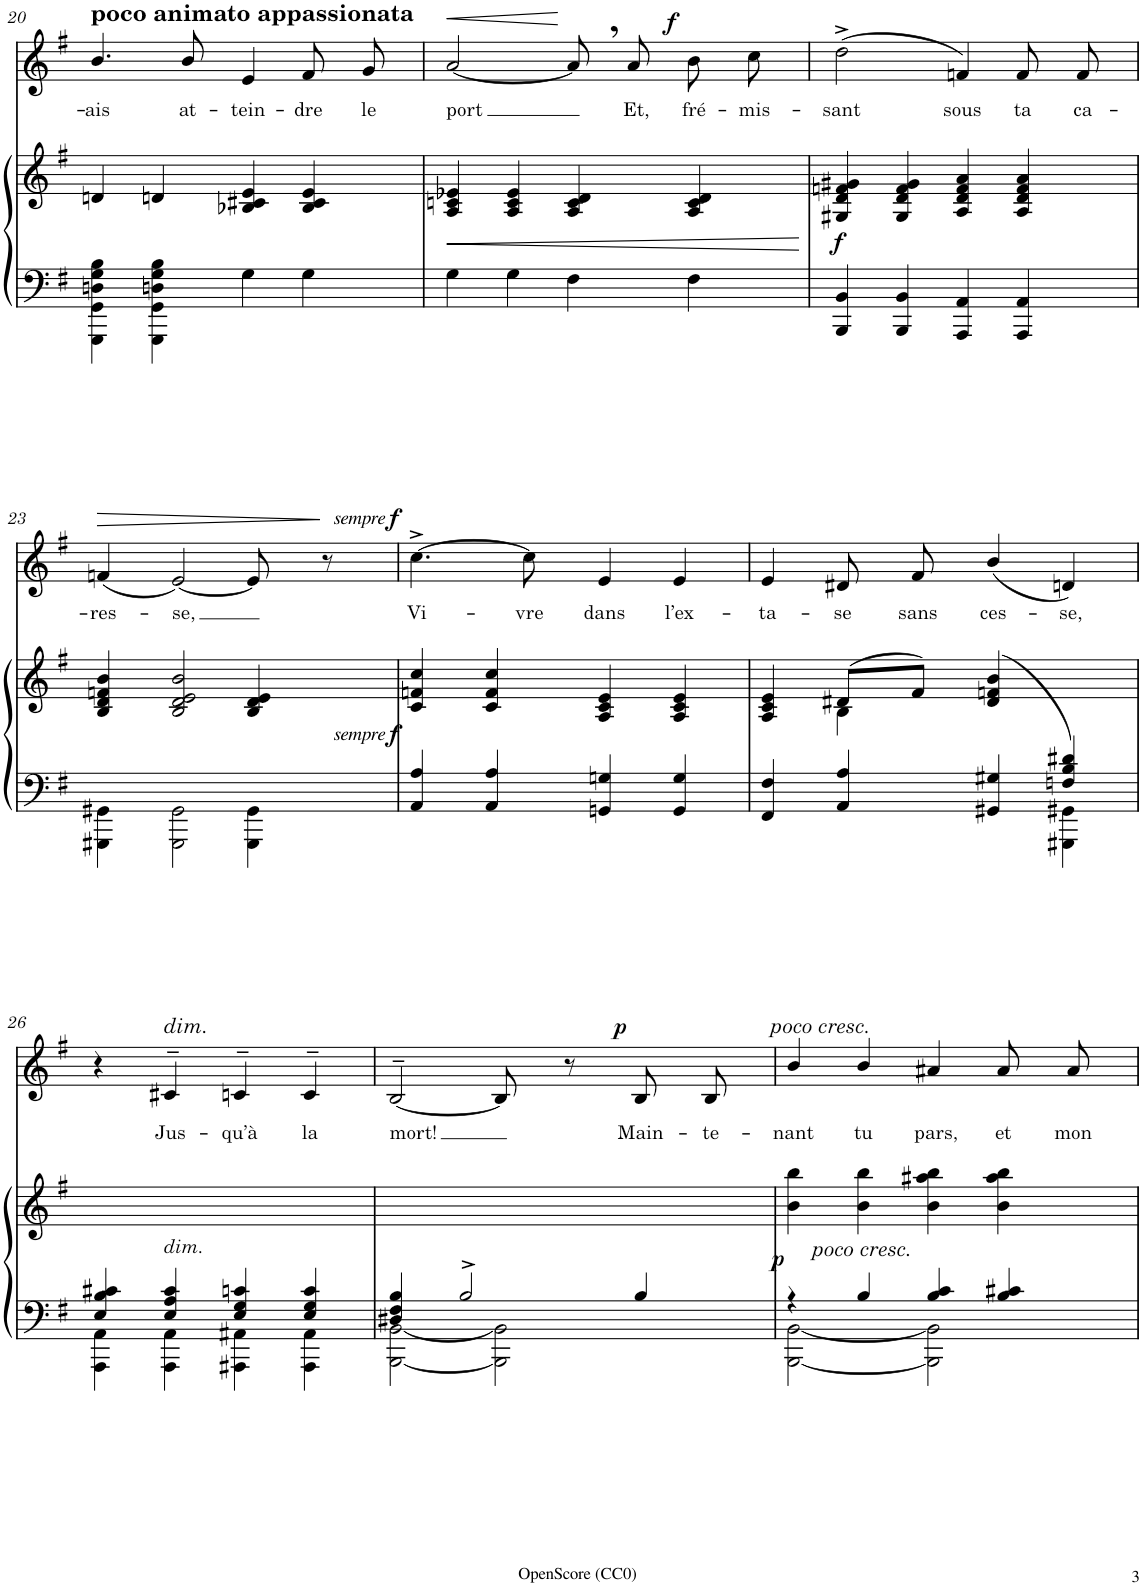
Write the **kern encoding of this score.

**kern	**kern	**dynam	**kern	**text	**dynam
*part2	*part2	*part2	*part1	*part1	*part1
*staff3	*staff2	*staff2/3	*staff1	*staff1	*staff1
*I"Piano	*	*	*I"Voice	*	*
*I'Pno	*	*	*	*	*
!!LO:PB:g=z
*clefF4	*clefG2	*	*clefG2	*	*
*k[f#]	*k[f#]	*	*k[f#]	*	*
*M4/4	*M4/4	*	*M4/4	*	*
*met(c)	*met(c)	*	*met(c)	*	*
=20	=20	=20	=20	=20	=20
*^	*	*	*	*	*
!	!	!	!	!LO:TX:a:B:t=poco animato appassionata	!	!
!	!	!	!	!	!LO:LY:b	!
4Dn\ 4G\ 4B\	4GGG\ 4GG\	4dn/	.	4.b/	-ais	.
4Dn\ 4G\ 4B\	4GGG\ 4GG\	4dn/	.	.	.	.
!	!	!	!	!	!LO:LY:b	!
.	.	.	.	8b/	at-	.
!	!	!	!	!	!LO:LY:b	!
2ryy	4G\	4B-X/ 4c#X/ 4e/	.	4e/	-tein-	.
!	!	!	!	!	!LO:LY:b	!
.	4G\	4B-/ 4c#/ 4e/	.	8f#/L	-dre	.
!	!	!	!	!	!LO:LY:b	!
.	.	.	.	8g/J	le	.
*v	*v	*	*	*	*	*
=21	=21	=21	=21	=21	=21
!	!	!LO:HP:b	!	!LO:LY:b	!LO:HP:b
4G\	4A/ 4cn/ 4e-X/	<	[2a/	port	<
4G\	4A/ 4c/ 4e-/	.	.	.	.
4F#\	4A/ 4c/ 4d/	.	8a,/L]	.	[
!	!	!	!	!LO:LY:b	!
.	.	.	8a/J	Et,	.
!	!	!	!	!LO:LY:b	!LO:DY:a
4F#\	4A/ 4c/ 4d/	.	8b\L	fré-	f
!	!	!	!	!LO:LY:b	!
.	.	.	8cc\J	-mis-	.
.	.	[	.	.	.
=22	=22	=22	=22	=22	=22
!	!	!LO:DY:b	!	!LO:LY:b	!
4BBB/ 4BB/	4G#X/ 4d/ 4fn/ 4g#X/	f	(2dd^\	-sant	.
4BBB/ 4BB/	4G#/ 4d/ 4f/ 4g#/	.	.	.	.
!	!	!	!	!LO:LY:b	!
4AAA/ 4AA/	4A/ 4d/ 4f/ 4a/	.	4fn/)	sous	.
!	!	!	!	!LO:LY:b	!
4AAA/ 4AA/	4A/ 4d/ 4f/ 4a/	.	8f/L	ta	.
!	!	!	!	!LO:LY:b	!
.	.	.	8f/J	ca-	.
!!LO:LB:g=z
=23	=23	=23	=23	=23	=23
!	!	!	!	!LO:LY:b	!LO:HP:b
4GGG#X\ 4GG#X\	4B/ 4d/ 4fn/ 4b/	.	(4fn/	-res-	>
!	!	!	!	!LO:LY:b	!
2GGG#\ 2GG#\	2B/ 2d/ 2e/ 2b/	.	[2e/)	-se,	.
4GGG#\ 4GG#\	4B/ 4d/ 4e/	.	8e/]	.	.
.	.	.	8r	.	.
.	.	.	.	.	]
=24	=24	=24	=24	=24	=24
!	!	!LO:DY:b	!	!LO:LY:b	!
!	!	!LO:DY:n=1:b	!	!	!LO:DY:a
!	!	!	!	!	!LO:DY:n=1:a
4AA/ 4A/	4c/ 4fn/ 4cc/	other-dynamics f	[4.cc^\	Vi-	other-dynamics f
4AA/ 4A/	4c/ 4f/ 4cc/	.	.	.	.
!	!	!	!	!LO:LY:b	!
.	.	.	8cc\]	-vre	.
!	!	!	!	!LO:LY:b	!
4GGn/ 4Gn/	4A/ 4c/ 4e/	.	4e/	dans	.
!	!	!	!	!LO:LY:b	!
4GG/ 4G/	4A/ 4c/ 4e/	.	4e/	l’ex-	.
=25	=25	=25	=25	=25	=25
*^	*^	*	*	*	*
!	!	!	!	!	!	!LO:LY:b	!
2.ryy	4FF#/ 4F#/	4A/ 4c/ 4e/	4ryy	.	4e/	-ta-	.
!	!	!	!	!	!	!LO:LY:b	!
.	4AA/ 4A/	(8d#X/L	4B\	.	8d#X/L	-se	.
!	!	!	!	!	!	!LO:LY:b	!
.	.	8f#/J)	.	.	8f#/J	sans	.
!	!	!	!	!	!	!LO:LY:b	!
.	4GG#X/ 4G#X/	(>4d#/ 4fn/ 4b/	4ryy	.	(4b/	ces-	.
!	!	!	!	!	!	!LO:LY:b	!
4Fn/ 4B/ 4d#X/)	4GGG#X\ 4GG#X\	4ryy	4ryy	.	4dn/)	-se,	.
*	*	*v	*v	*	*	*	*
!!LO:LB:g=z
=26	=26	=26	=26	=26	=26	=26
4E/ 4B/ 4c#X/	4AAA\ 4AA\	4ryy	.	4r	.	.
!	!	!	!	!LO:TX:a:i:t=dim.	!	!
!	!	!LO:TX:b:i:t=dim.	!	!	!	!
!	!	!	!	!	!LO:LY:b	!
4E/ 4A/ 4c#/	4AAA\ 4AA\	2.ryy	.	4c#X~>/	Jus-	.
!	!	!	!	!	!LO:LY:b	!
4E/ 4G/ 4cn/	4AAA#X\ 4AA#X\	.	.	4cn~>/	-qu’à	.
!	!	!	!	!	!LO:LY:b	!
4E/ 4G/ 4c/	4AAA#\ 4AA#\	.	.	4c~>/	la	.
=27	=27	=27	=27	=27	=27	=27
!	!	!	!	!	!LO:LY:b	!
*	*	*	*	*^	*	*
4D#X/ 4F#/ 4B/	[2BBB\ [<2BB\	1ryy	.	[<2B~>/	4ryy	mort!	.
2B^>/	.	.	.	.	4ryy	.	.
.	2BBB\] 2BB\]	.	.	8B/]	2ryy	.	.
.	.	.	.	8r	.	.	.
!	!	!	!	!	!	!LO:LY:b	!LO:DY:a
4B/	.	.	.	8B/L	.	Main-	p
!	!	!	!	!	!	!LO:LY:b	!
.	.	.	.	8B/J	.	-te-	.
*	*	*	*	*v	*v	*	*
=28	=28	=28	=28	=28	=28	=28
!	!	!	!	!LO:TX:a:i:t=poco cresc.	!	!
!	!	!	!LO:DY:b	!	!LO:LY:b	!
4r	[2BBB\ [2BB\	4b\ 4bb\	p	4b/	-nant	.
!	!	!LO:TX:b:i:t=poco cresc.	!	!	!	!
!	!	!	!	!	!LO:LY:b	!
4B/	.	4b\ 4bb\	.	4b/	tu	.
!	!	!	!	!	!LO:LY:b	!
4B/ 4c/	2BBB\] 2BB\]	4b\ 4aa#X\ 4bb\	.	4a#X/	pars,	.
!	!	!	!	!	!LO:LY:b	!
4B/ 4c#X/	.	4b\ 4aa#\ 4bb\	.	8a#/L	et	.
!	!	!	!	!	!LO:LY:b	!
.	.	.	.	8a#/J	mon	.
*v	*v	*	*	*	*	*
=	=	=	=	=	=
*-	*-	*-	*-	*-	*-
